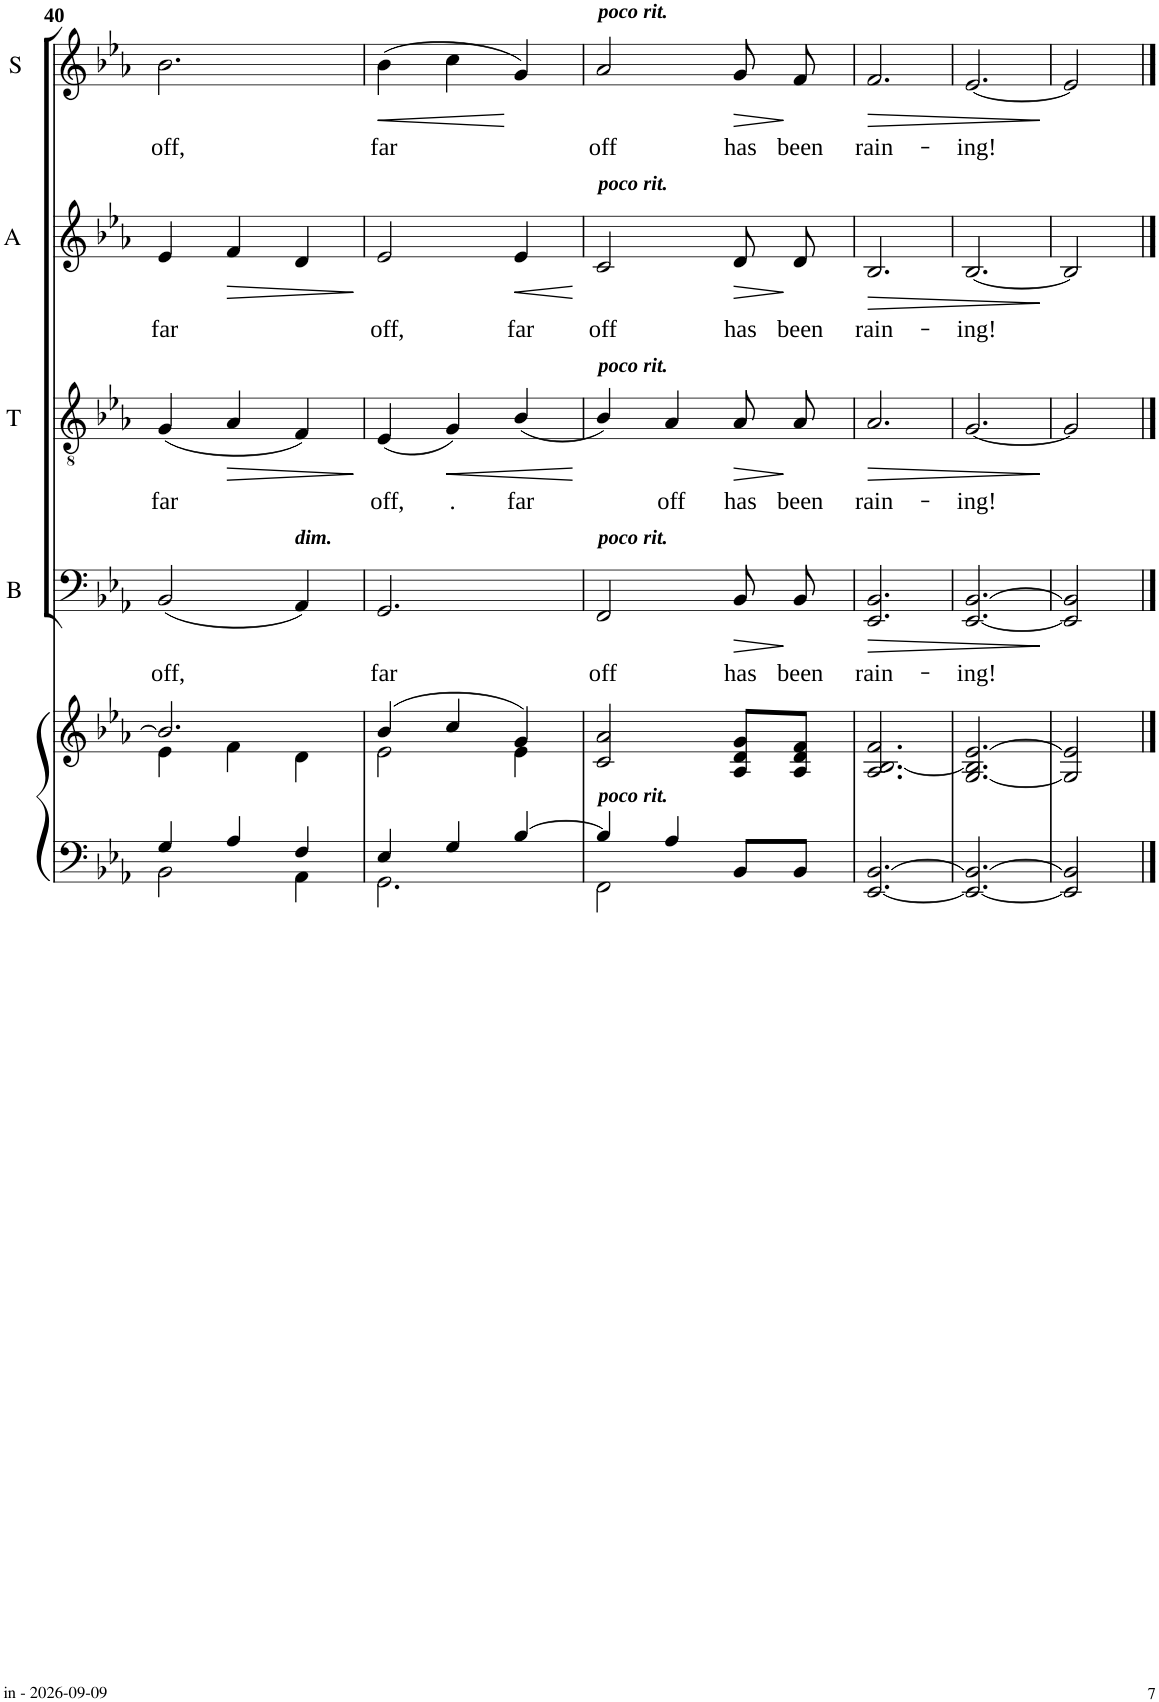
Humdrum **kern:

**kern	**kern	**kern	**text	**dynam	**kern	**text	**dynam	**kern	**text	**dynam	**kern	**text	**dynam
*part5	*part5	*part4	*part4	*part4	*part3	*part3	*part3	*part2	*part2	*part2	*part1	*part1	*part1
*staff6	*staff5	*staff4	*staff4	*staff4	*staff3	*staff3	*staff3	*staff2	*staff2	*staff2	*staff1	*staff1	*staff1
*I"Midi_1	*	*I"Bass	*	*	*I"Tenor	*	*	*I"Alto	*	*	*I"Soprano	*	*
*	*	*I'B	*	*	*I'T	*	*	*I'A	*	*	*I'S	*	*
!!LO:PB:g=z
*clefF4	*clefG2	*clefF4	*	*	*clefGv2	*	*	*clefG2	*	*	*clefG2	*	*
*k[b-e-a-]	*k[b-e-a-]	*k[b-e-a-]	*	*	*k[b-e-a-]	*	*	*k[b-e-a-]	*	*	*k[b-e-a-]	*	*
*E-:	*E-:	*E-:	*	*	*E-:	*	*	*E-:	*	*	*E-:	*	*
*M3/4	*M3/4	*M3/4	*	*	*M3/4	*	*	*M3/4	*	*	*M3/4	*	*
=40	=40	=40	=40	=40	=40	=40	=40	=40	=40	=40	=40	=40	=40
*^	*^	*	*	*	*	*	*	*	*	*	*	*	*
!	!	!	!	!	!LO:LY:b	!	!	!LO:LY:b	!	!	!LO:LY:b	!	!	!LO:LY:b	!
4G/	2BB-\	2.b-/]	4e-\	(<2BB-/	off,	.	(<4G/	far	.	4e-/	far	.	2.b-\	off,	.
!	!	!	!	!	!	!	!	!	!LO:HP:b	!	!	!LO:HP:b	!	!	!
4A-/	.	.	4f\	.	.	.	4A-/	.	>	4f/	.	>	.	.	.
!	!	!	!	!LO:TX:a:Bi:t=dim.	!	!	!	!	!	!	!	!	!	!	!
4F/	4AA-\	.	4d\	4AA-/)	.	.	4F/)	.	.	4d/	.	.	.	.	.
*v	*v	*	*	*	*	*	*	*	*	*	*	*	*	*	*
*	*v	*v	*	*	*	*	*	*	*	*	*	*	*	*
.	.	.	.	.	.	.	]	.	.	]	.	.	.
=41	=41	=41	=41	=41	=41	=41	=41	=41	=41	=41	=41	=41	=41
*^	*^	*	*	*	*	*	*	*	*	*	*	*	*
!	!	!	!	!	!LO:LY:b	!	!	!LO:LY:b	!	!	!LO:LY:b	!	!	!LO:LY:b	!LO:HP:b
4E-/	2.GG\	(>4b-/	2e-\	2.GG/	far	.	(<4E-/	off,	.	2e-/	off,	.	(>4b-\	far	<
!	!	!	!	!	!	!	!	!LO:LY:b	!LO:HP:b	!	!	!	!	!	!
4G/	.	4cc/	.	.	.	.	4G/)	.	<	.	.	.	4cc\	.	.
!	!	!	!	!	!	!	!	!LO:LY:b	!	!	!LO:LY:b	!LO:HP:b	!	!	!
[4B-/	.	4g/)	4e-\	.	.	.	(<4B-/	far	.	4e-/	far	<	4g/)	.	[
*v	*v	*	*	*	*	*	*	*	*	*	*	*	*	*	*
*	*v	*v	*	*	*	*	*	*	*	*	*	*	*	*
.	.	.	.	.	.	.	[	.	.	[	.	.	.
=42	=42	=42	=42	=42	=42	=42	=42	=42	=42	=42	=42	=42	=42
*^	*	*	*	*	*	*	*	*	*	*	*	*	*
!	!	!	!	!	!	!	!	!	!	!	!	!LO:TX:a:Bi:t=poco rit.	!	!
!	!	!	!	!	!	!	!	!	!LO:TX:a:Bi:t=poco rit.	!	!	!	!	!
!	!	!	!	!	!	!LO:TX:a:Bi:t=poco rit.	!	!	!	!	!	!	!	!
!	!	!	!LO:TX:a:Bi:t=poco rit.	!	!	!	!	!	!	!	!	!	!	!
!	!	!LO:TX:b:Bi:t=poco rit.	!	!	!	!	!	!	!	!	!	!	!	!
!	!	!	!	!LO:LY:b	!	!	!	!	!	!LO:LY:b	!	!	!LO:LY:b	!
4B-/]	2FF\	2c/ 2a-/	2FF/	off	.	4B-/)	.	.	2c/	off	.	2a-/	off	.
!	!	!	!	!	!	!	!LO:LY:b	!	!	!	!	!	!	!
4A-/	.	.	.	.	.	4A-/	off	.	.	.	.	.	.	.
!	!	!	!	!LO:LY:b	!LO:HP:b	!	!LO:LY:b	!LO:HP:b	!	!LO:LY:b	!LO:HP:b	!	!LO:LY:b	!LO:HP:b
8BB-/L	4ryy	8A-/ 8d/ 8g/L	8BB-/L	has	>	8A-/L	has	>	8d/L	has	>	8g/L	has	>
!	!	!	!	!LO:LY:b	!	!	!LO:LY:b	!	!	!LO:LY:b	!	!	!LO:LY:b	!
8BB-/J	.	8A-/ 8d/ 8f/J	8BB-/J	been	]	8A-/J	been	]	8d/J	been	]	8f/J	been	]
*v	*v	*	*	*	*	*	*	*	*	*	*	*	*	*
=43	=43	=43	=43	=43	=43	=43	=43	=43	=43	=43	=43	=43	=43
!	!	!	!LO:LY:b	!LO:HP:b	!	!LO:LY:b	!LO:HP:b	!	!LO:LY:b	!LO:HP:b	!	!LO:LY:b	!LO:HP:b
[2.EE-/ [2.BB-/	2.A-/ [2.B-/ 2.f/	2.EE-/ 2.BB-/	rain-	>	2.A-/	rain-	>	2.B-/	rain-	>	2.f/	rain-	>
=44	=44	=44	=44	=44	=44	=44	=44	=44	=44	=44	=44	=44	=44
!	!	!	!LO:LY:b	!	!	!LO:LY:b	!	!	!LO:LY:b	!	!	!LO:LY:b	!
2.EE-/_ 2.BB-/_	[2.G/ 2.B-/] [2.e-/	[2.EE-/ [2.BB-/	-ing!	.	[2.G/	-ing!	.	[2.B-/	-ing!	.	[2.e-/	-ing!	.
.	.	.	.	]	.	.	]	.	.	]	.	.	]
=45	=45	=45	=45	=45	=45	=45	=45	=45	=45	=45	=45	=45	=45
*^	*	*	*	*	*	*	*	*	*	*	*	*	*
2EE-/] 2BB-/]	2ryy	2G/] 2e-/]	2EE-/] 2BB-/]	.	.	2G/]	.	.	2B-/]	.	.	2e-/]	.	.
*v	*v	*	*	*	*	*	*	*	*	*	*	*	*	*
==	==	==	==	==	==	==	==	==	==	==	==	==	==
*-	*-	*-	*-	*-	*-	*-	*-	*-	*-	*-	*-	*-	*-
